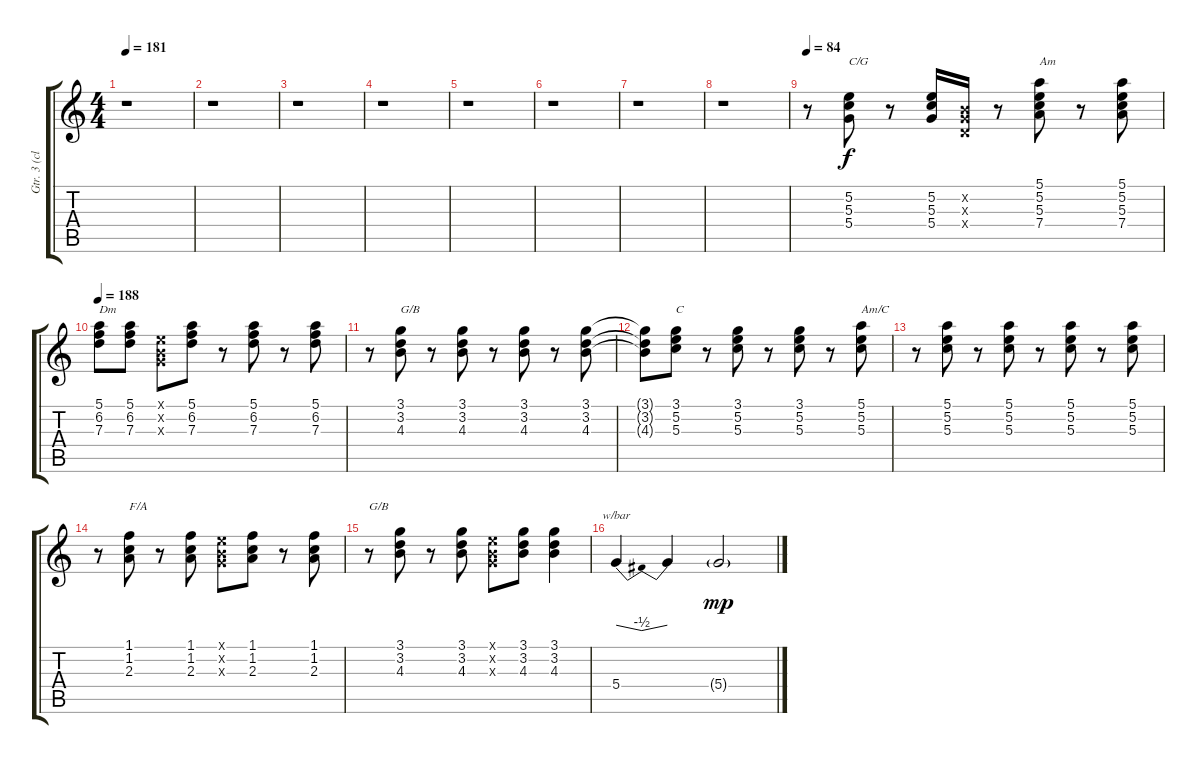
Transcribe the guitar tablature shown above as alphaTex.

\track ("Gtr. 3 (clean)" "Gtr. 3 (cl") {instrument electricguitarclean}
\staff {score tabs}
\tuning (E4 B3 G3 D3 A2 E2) {hide}
\ts (4 4)
\tempo 181
\tempo 205
\tempo 181
\clef g2
\ks c
r.1{dy f instrument electricguitarclean} |
r.1 |
r.1 |
r.1 |
r.1 |
r.1 |
r.1 |
r.1 |
\tempo 84
r.8 (5.2 5.3 5.4).8{txt "C/G"} r.8 (5.2 5.3 5.4).16 (0.2{x} 0.3{x} 0.4{x}).16 r.8 (5.1 5.2 5.3 7.4).8{txt "Am"} r.8 (5.1 5.2 5.3 7.4).8 |
\tempo 188
(5.1 6.2 7.3).8{txt "Dm"} (5.1 6.2 7.3).8 (0.1{x} 0.2{x} 0.3{x}).8 (5.1 6.2 7.3).8 r.8 (5.1 6.2 7.3).8 r.8 (5.1 6.2 7.3).8 |
r.8 (3.1 3.2 4.3).8{txt "G/B"} r.8 (3.1 3.2 4.3).8 r.8 (3.1 3.2 4.3).8 r.8 (3.1 3.2 4.3).8 |
(3.1{t} 3.2{t} 4.3{t}).8 (3.1 5.2 5.3).8{txt "C"} r.8 (3.1 5.2 5.3).8 r.8 (3.1 5.2 5.3).8 r.8 (5.1 5.2 5.3).8{txt "Am/C"} |
r.8 (5.1 5.2 5.3).8 r.8 (5.1 5.2 5.3).8 r.8 (5.1 5.2 5.3).8 r.8 (5.1 5.2 5.3).8 |
r.8 (1.1 1.2 2.3).8{txt "F/A"} r.8 (1.1 1.2 2.3).8 (0.1{x} 0.2{x} 0.3{x}).8 (1.1 1.2 2.3).8 r.8 (1.1 1.2 2.3).8 |
r.8{txt "G/B"} (3.1 3.2 4.3).8 r.8 (3.1 3.2 4.3).8 (0.1{x} 0.2{x} 0.3{x}).8 (3.1 3.2 4.3).8 (3.1 3.2 4.3).4 |
5.4.4{tbe (dip default 0 0 30 -2 60 0)} 5.4{t}.4 5.4{g}.2{dy mp}
